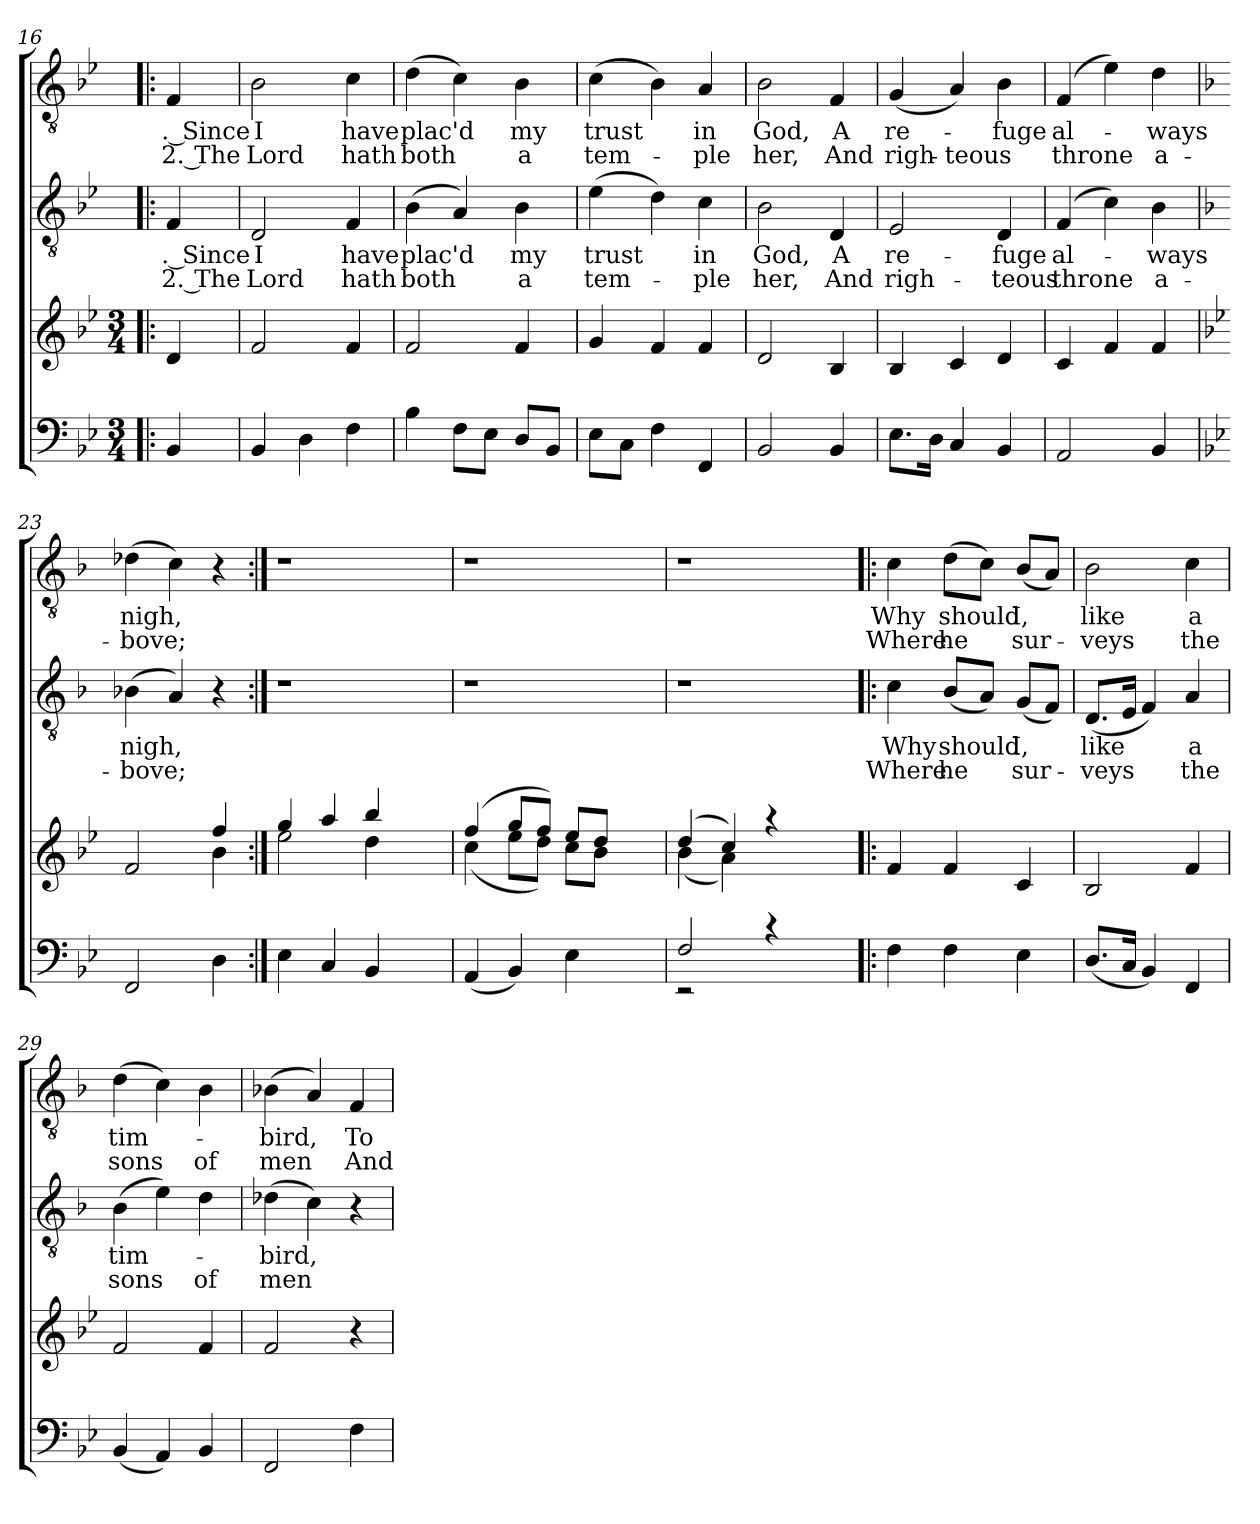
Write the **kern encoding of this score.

**kern	**kern	**kern	**text	**text	**kern	**text	**text
*part4	*part3	*part2	*part2	*part2	*part1	*part1	*part1
*staff4	*staff3	*staff2	*staff2	*staff2	*staff1	*staff1	*staff1
!!LO:PB:g=z
*clefF4	*clefG2	*clefGv2	*	*	*clefGv2	*	*
*k[b-e-]	*k[b-e-]	*k[b-e-]	*	*	*k[b-e-]	*	*
*B-:	*B-:	*B-:	*	*	*B-:	*	*
*M3/4	*M3/4	*	*	*	*	*	*
=16!|:	=16!|:	=16!|:	=16!|:	=16!|:	=16!|:	=16!|:	=16!|:
!	!	!	!LO:LY:b:rj	!LO:LY:b:rj	!	!LO:LY:b:rj	!LO:LY:b:rj
4BB-/	4d/	4F/	. Since	2. The	4F/	. Since	2. The
=17	=17	=17	=17	=17	=17	=17	=17
!	!	!	!LO:LY:b:rj	!LO:LY:b:rj	!	!LO:LY:b:rj	!LO:LY:b:rj
4BB-/	2f/	2D/	I	Lord	2B-\	I	Lord
4D\	.	.	.	.	.	.	.
!	!	!	!LO:LY:b	!LO:LY:b	!	!LO:LY:b	!LO:LY:b
4F\	4f/	4F/	have	hath	4c\	have	hath
=18	=18	=18	=18	=18	=18	=18	=18
!	!	!	!LO:LY:b	!LO:LY:b	!	!LO:LY:b	!LO:LY:b
4B-\	2f/	(>4B-\	plac'd	both	(>4d\	plac'd	both
8F\L	.	4A/)	.	.	4c\)	.	.
8E-\J	.	.	.	.	.	.	.
!	!	!	!LO:LY:b	!LO:LY:b	!	!LO:LY:b	!LO:LY:b
8D/L	4f/	4B-\	my	a	4B-\	my	a
8BB-/J	.	.	.	.	.	.	.
=19	=19	=19	=19	=19	=19	=19	=19
!	!	!	!LO:LY:b	!LO:LY:b	!	!LO:LY:b	!LO:LY:b
8E-\L	4g/	(>4e-\	trust	tem-	(>4c\	trust	tem-
8C\J	.	.	.	.	.	.	.
4F\	4f/	4d\)	.	.	4B-\)	.	.
!	!	!	!LO:LY:b	!LO:LY:b	!	!LO:LY:b	!LO:LY:b
4FF/	4f/	4c\	in	-ple	4A/	in	-ple
=20	=20	=20	=20	=20	=20	=20	=20
!	!	!	!LO:LY:b	!LO:LY:b	!	!LO:LY:b	!LO:LY:b
2BB-/	2d/	2B-\	God,	her,	2B-\	God,	her,
!	!	!	!LO:LY:b	!LO:LY:b	!	!LO:LY:b	!LO:LY:b
4BB-/	4B-/	4D/	A	And	4F/	A	And
=21	=21	=21	=21	=21	=21	=21	=21
!	!	!	!LO:LY:b	!LO:LY:b	!	!LO:LY:b	!LO:LY:b
8.E-\L	4B-/	2E-/	re-	righ-	(<4G/	re-	righ-
16D\Jk	.	.	.	.	.	.	.
!	!	!	!	!	!	!	!LO:LY:b
4C/	4c/	.	.	.	4A/)	.	-teous
!	!	!	!LO:LY:b	!LO:LY:b	!	!LO:LY:b	!
4BB-/	4d/	4D/	-fuge	-teous	4B-\	-fuge	.
=22	=22	=22	=22	=22	=22	=22	=22
!	!	!	!LO:LY:b	!LO:LY:b	!	!LO:LY:b	!LO:LY:b
2AA/	4c/	(4F/	al-	throne	(4F/	al-	throne
.	4f/	4c\)	.	.	4e-\)	.	.
!	!	!	!LO:LY:b	!LO:LY:b	!	!LO:LY:b	!LO:LY:b
4BB-/	4f/	4B-\	-ways	a-	4d\	-ways	a-
!!LO:LB:g=z
=23	=23	=23	=23	=23	=23	=23	=23
*	*	*k[b-]	*	*	*k[b-]	*	*
*	*	*F:	*	*	*F:	*	*
*	*^	*	*	*	*	*	*
!	!	!	!	!LO:LY:b	!LO:LY:b	!	!LO:LY:b	!LO:LY:b
2FF/	2f/	2ryy	(>4B-X\	nigh,	-bove;	(>4d-X\	nigh,	-bove;
.	.	.	4A/)	.	.	4c\)	.	.
4D\	4ff/	4b-\	4r	.	.	4r	.	.
=24:|!	=24:|!	=24:|!	=24:|!	=24:|!	=24:|!	=24:|!	=24:|!	=24:|!
!	!	!	!LO:N:vis=1	!	!	!LO:N:vis=1	!	!
4E-\	4gg/	2ee-\	1r	.	.	1r	.	.
4C/	4aa/	.	.	.	.	.	.	.
4BB-/	4bb-/	4dd\	.	.	.	.	.	.
4ryy	4ryy	4ryy	.	.	.	.	.	.
=25	=25	=25	=25	=25	=25	=25	=25	=25
!	!	!	!LO:N:vis=1	!	!	!LO:N:vis=1	!	!
(<4AA/	(4ff/	(<4cc\	1r	.	.	1r	.	.
4BB-/)	8gg/L	8ee-\L	.	.	.	.	.	.
.	8ff/J)	8dd\J)	.	.	.	.	.	.
4E-\	8ee-/L	8cc\L	.	.	.	.	.	.
.	8dd/J	8b-\J	.	.	.	.	.	.
4ryy	4ryy	4ryy	.	.	.	.	.	.
=26	=26	=26	=26	=26	=26	=26	=26	=26
*^	*	*	*	*	*	*	*	*
!	!	!	!	!LO:N:vis=1	!	!	!LO:N:vis=1	!	!
2F/	2rEE	(4dd/	(<4b-\	1r	.	.	1r	.	.
.	.	4cc/)	4a\)	.	.	.	.	.	.
4rc	4ryy	4raa	4ryy	.	.	.	.	.	.
4ryy	4ryy	4ryy	4ryy	.	.	.	.	.	.
=27!|:	=27!|:	=27!|:	=27!|:	=27!|:	=27!|:	=27!|:	=27!|:	=27!|:	=27!|:
!	!	!	!	!	!LO:LY:b	!LO:LY:b	!	!LO:LY:b	!LO:LY:b
*v	*v	*	*	*	*	*	*	*	*
*	*v	*v	*	*	*	*	*	*
4F\	4f/	4c\	Why	Where	4c\	Why	Where
!	!	!	!LO:LY:b	!LO:LY:b	!	!LO:LY:b	!LO:LY:b
4F\	4f/	(<8B-/L	should	he	(>8d\L	should	he
.	.	8A/J)	.	.	8c\J)	.	.
!	!	!	!LO:LY:b:rj	!LO:LY:b:rj	!	!LO:LY:b:rj	!LO:LY:b:rj
4E-\	4c/	(<8G/L	I,	sur-	(<8B-/L	I,	sur-
.	.	8F/J)	.	.	8A/J)	.	.
=28	=28	=28	=28	=28	=28	=28	=28
!	!	!	!LO:LY:b	!LO:LY:b	!	!LO:LY:b	!LO:LY:b
(<8.D/L	2B-/	(<8.D/L	like	-veys	2B-\	like	-veys
16C/Jk	.	16E/Jk	.	.	.	.	.
4BB-/)	.	4F/)	.	.	.	.	.
!	!	!	!LO:LY:b	!LO:LY:b	!	!LO:LY:b	!LO:LY:b
4FF/	4f/	4A/	a	the	4c\	a	the
=29	=29	=29	=29	=29	=29	=29	=29
!	!	!	!LO:LY:b	!LO:LY:b	!	!LO:LY:b	!LO:LY:b
(<4BB-/	2f/	(>4B-\	tim-	sons	(>4d\	tim-	sons
4AA/)	.	4e\)	.	.	4c\)	.	.
!	!	!	!	!LO:LY:b	!	!	!LO:LY:b
4BB-/	4f/	4d\	.	of	4B-\	.	of
!!LO:LB:g=z
=30	=30	=30	=30	=30	=30	=30	=30
!	!	!	!LO:LY:b	!LO:LY:b	!	!LO:LY:b	!LO:LY:b
2FF/	2f/	(>4d-X\	bird,	men	(>4B-X\	bird,	men
.	.	4c\)	.	.	4A/)	.	.
!	!	!	!	!	!	!LO:LY:b	!LO:LY:b
4F\	4r	4r	.	.	4F/	To	And
=	=	=	=	=	=	=	=
*-	*-	*-	*-	*-	*-	*-	*-
